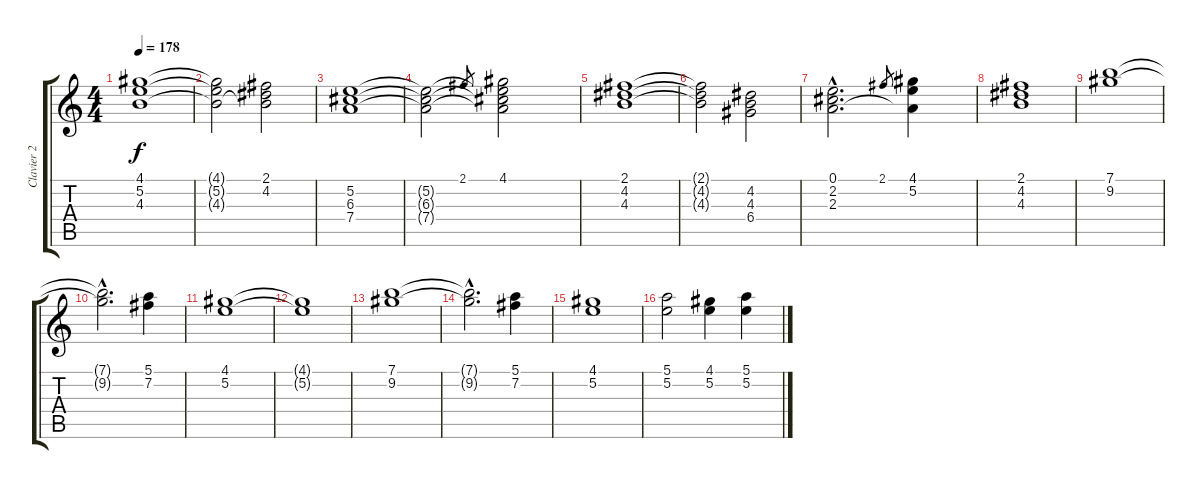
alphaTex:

\track ("Clavier 2" "Clavier 2") {instrument rockorgan}
\staff {score tabs}
\tuning (E5 B4 G4 D4 A3 E3) {hide}
\ts (4 4)
\tempo 178
\clef g2
\ks c
(4.1 5.2 4.3).1{dy f} |
(4.1{t} 5.2{t} 4.3{t}).2 (2.1 4.2 4.3{t}).2 |
(5.2 6.3 7.4).1 |
(5.2{t} 6.3{t} 7.4{t}).2 2.1.8{gr} (4.1 5.2{t} 6.3{t} 7.4{t}).2 |
(2.1 4.2 4.3).1 |
(2.1{t} 4.2{t} 4.3{t}).2 (4.2 4.3 6.4).2 |
(0.1{hac} 2.2{hac} 2.3{hac}).2{d} 2.1.8{gr} (4.1 5.2 2.3{t}).4 |
(2.1 4.2 4.3).1 |
(7.1 9.2).1 |
(7.1{hac t} 9.2{hac t}).2{d} (5.1 7.2).4 |
(4.1 5.2).1 |
(4.1{t} 5.2{t}).1 |
(7.1 9.2).1 |
(7.1{hac t} 9.2{hac t}).2{d} (5.1 7.2).4 |
(4.1 5.2).1 |
(5.1 5.2).2 (4.1 5.2).4 (5.1 5.2).4
